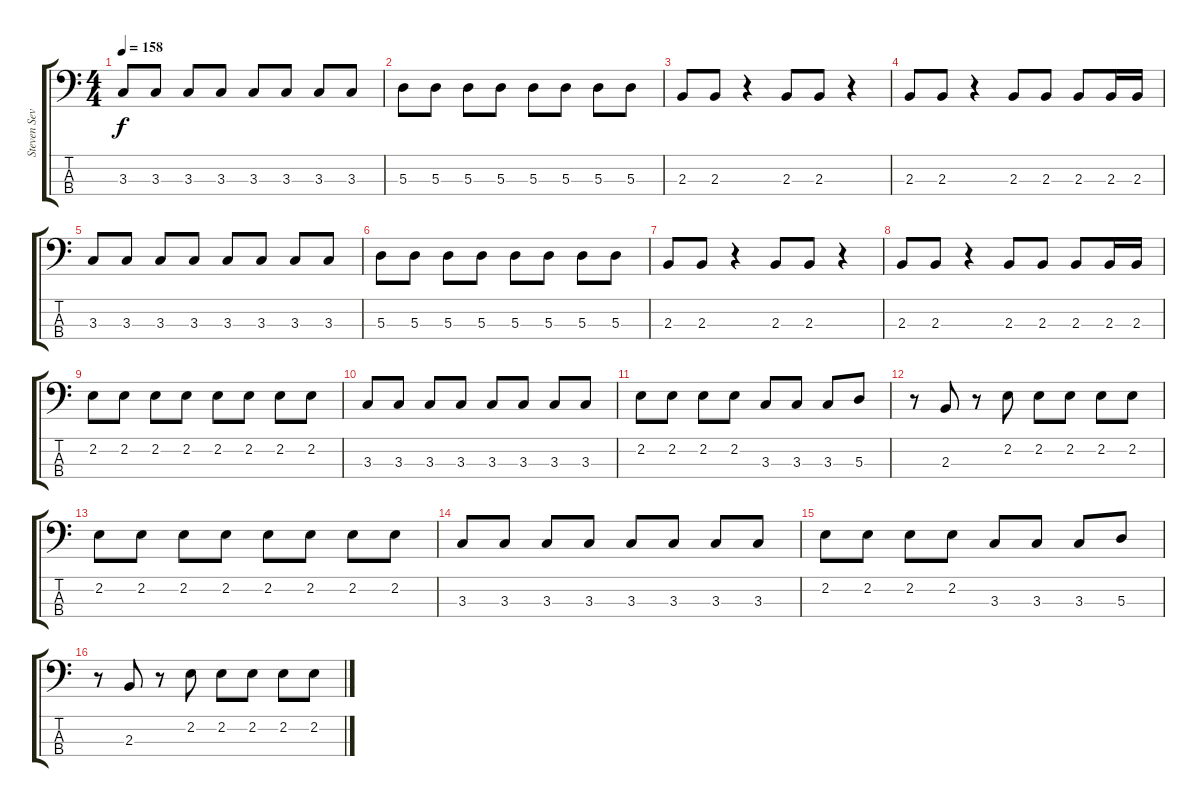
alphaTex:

\track ("Steven Severin" "Steven Sev") {instrument electricbassfinger}
\staff {score tabs}
\tuning (G2 D2 A1 E1) {hide}
\ts (4 4)
\tempo 158
\clef f4
\ks c
3.3.8{dy f} 3.3.8 3.3.8 3.3.8 3.3.8 3.3.8 3.3.8 3.3.8 |
5.3.8 5.3.8 5.3.8 5.3.8 5.3.8 5.3.8 5.3.8 5.3.8 |
2.3.8 2.3.8 r.4 2.3.8 2.3.8 r.4 |
2.3.8 2.3.8 r.4 2.3.8 2.3.8 2.3.8 2.3.16 2.3.16 |
3.3.8 3.3.8 3.3.8 3.3.8 3.3.8 3.3.8 3.3.8 3.3.8 |
5.3.8 5.3.8 5.3.8 5.3.8 5.3.8 5.3.8 5.3.8 5.3.8 |
2.3.8 2.3.8 r.4 2.3.8 2.3.8 r.4 |
2.3.8 2.3.8 r.4 2.3.8 2.3.8 2.3.8 2.3.16 2.3.16 |
2.2.8 2.2.8 2.2.8 2.2.8 2.2.8 2.2.8 2.2.8 2.2.8 |
3.3.8 3.3.8 3.3.8 3.3.8 3.3.8 3.3.8 3.3.8 3.3.8 |
2.2.8 2.2.8 2.2.8 2.2.8 3.3.8 3.3.8 3.3.8 5.3.8 |
r.8 2.3.8 r.8 2.2.8 2.2.8 2.2.8 2.2.8 2.2.8 |
2.2.8 2.2.8 2.2.8 2.2.8 2.2.8 2.2.8 2.2.8 2.2.8 |
3.3.8 3.3.8 3.3.8 3.3.8 3.3.8 3.3.8 3.3.8 3.3.8 |
2.2.8 2.2.8 2.2.8 2.2.8 3.3.8 3.3.8 3.3.8 5.3.8 |
r.8 2.3.8 r.8 2.2.8 2.2.8 2.2.8 2.2.8 2.2.8
